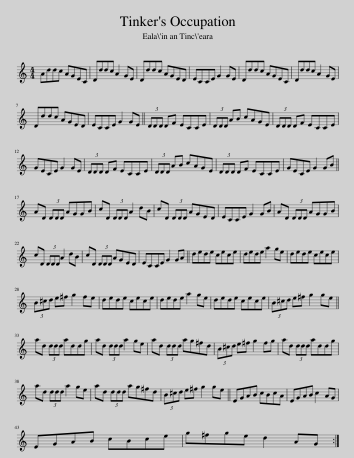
X:1
L:1/8
M:4/4
I:linebreak $
K:C
V:1 treble
V:1
 Addc AGEC | Dddc A2 GE | Dddc AGED | ECCE G2 GE | Dddc AGEC | %5
 Dddc A2 GE |$ Dddc AGED | ECCE G2 GE || (3DDD DF ECCE | (3DDD AB cAGE | %10
 (3DDD DF ECCE |$ GECE G2 GE | (3DDD DF ECCE | (3DDD AB cAGE | (3DDD DF ECCE | %15
 GECE G2 GB ||$ AD (3DDD AGGB | cD (3DDD A2 dB | cD (3DDD AGED | ECCE G2 GB | %20
 AD (3DDD AGGB |$ cD (3DDD A2 dB | cD (3DDD AGED | ECCE G2 GA || dede cece | %25
 dede a2 ge | dede cece |$ (3B^cd e^f g2 fe | dede cece | dede a2 ge | %30
 dede cece | (3B^cd e^f g2 ge ||$ ad (3ddd addg | ad (3ddd a2 ge | ad (3ddd ag^fd | %35
 (3B^cd e^f g2 fg | ad (3ddd addg |$ ad (3ddd a2 ge | ad (3ddd ag^fd | (3B^cd e^f g2 ge || %40
 EGAB cBcA | EGAB c2 AG |$ EGAB cBce | g^fge d2 AG :| %44
